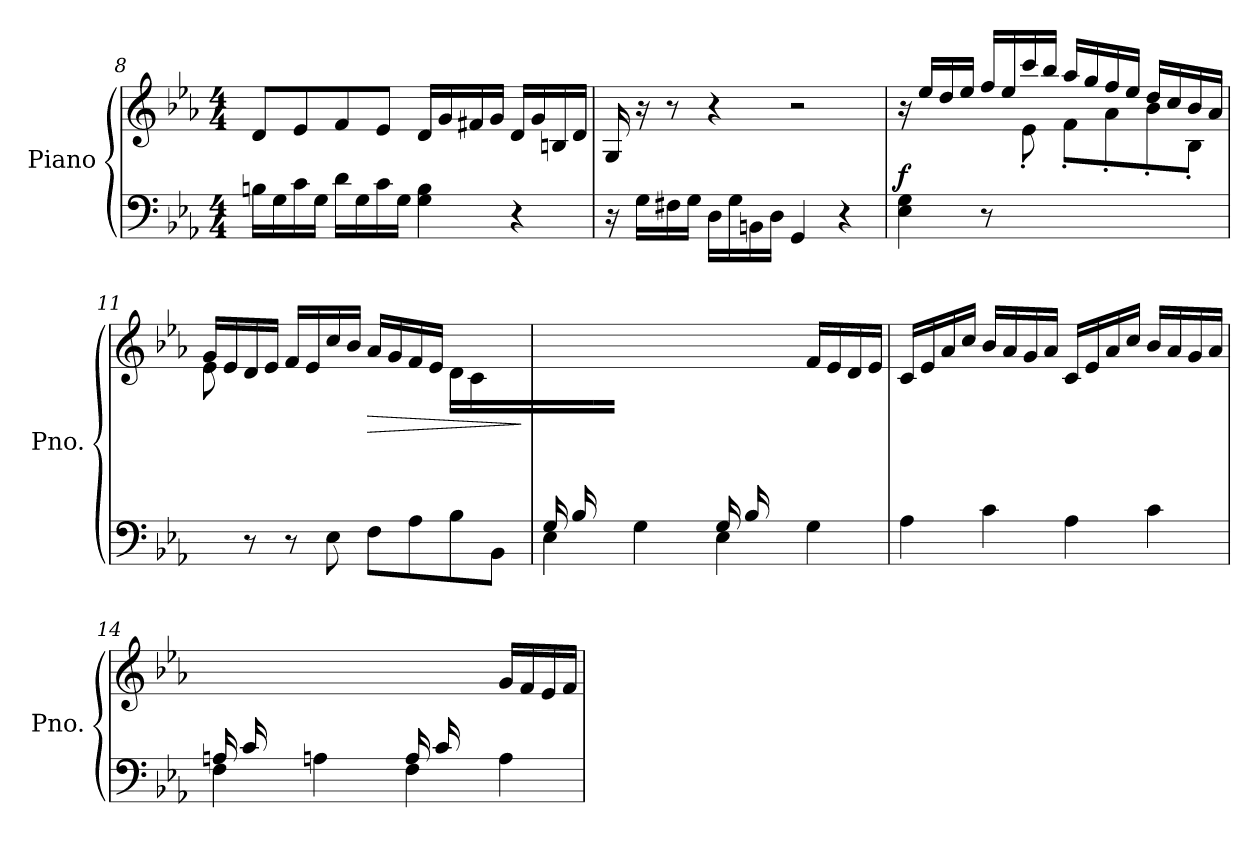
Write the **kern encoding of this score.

**kern	**kern	**dynam
*part1	*part1	*part1
*staff2	*staff1	*staff1/2
*I"Piano	*	*
*I'Pno.	*	*
*clefF4	*clefG2	*
*k[b-e-a-]	*k[b-e-a-]	*
*M4/4	*M4/4	*
=8	=8	=8
16Bn\LL	8d/L	.
16G\	.	.
16c\	8e-/	.
16G\JJ	.	.
16d\LL	8f/	.
16G\	.	.
16c\	8e-/J	.
16G\JJ	.	.
4G\ 4B\	16d/LL	.
.	16g/	.
.	16f#X/	.
.	16g/JJ	.
4r	16d/LL	.
.	16g/	.
.	16Bn/	.
.	16d/JJ	.
=9	=9	=9
16r	16G/	.
16G\LL	16r	.
16F#X\	8r	.
16G\JJ	.	.
16D\LL	4r	.
16G\	.	.
16BBn\	.	.
16D\JJ	.	.
4GG/	2r	.
4r	.	.
!!LO:LB:g=z
=10	=10	=10
*	*^	*
!	!	!	!LO:DY:a=2
4E-\ 4G\	16r	4.ryy	f
.	16ee-/LL	.	.
.	16dd/	.	.
.	16ee-/JJ	.	.
8r	16ff/LL	.	.
.	16ee-/	.	.
2ryy	16ccc/	8e-'\	.
.	16bb-/JJ	.	.
.	16aa-/LL	8f'\L	.
.	16gg/	.	.
.	16ff/	8a-'\	.
.	16ee-/JJ	.	.
.	16dd/LL	8b-'\	.
.	16cc/	.	.
8ryy	16b-/	8B-'\J	.
.	16a-/JJ	.	.
=11	=11	=11	=11
*^	*	*	*
2..ryy	8ryy	16g/LL	8e-\	.
.	.	16e-/	.	.
.	8r	16d/	8ryy	.
.	.	16e-/JJ	.	.
.	8r	16f/LL	2.ryy	.
.	.	16e-/	.	.
.	8E-\	16cc/	.	.
.	.	16b-/JJ	.	.
!	!	!	!	!LO:HP:b
.	8F\L	16a-/LL	.	>
.	.	16g/	.	.
.	8A-\	16f/	.	.
.	.	16e-/JJ	.	.
.	8B-\	16d\LL	.	.
.	.	16c\	.	.
16B-/	8BB-\J	8ryy	.	.
16A-/JJ	.	.	.	.
*v	*v	*	*	*
*	*v	*v	*
.	.	]
=12	=12	=12
*^	*	*
16G/LL	4E-\	8ryy	.
16B-/	.	.	.
4.ryy	.	16e-\	.
.	.	16g\JJ	.
.	4G\	16f/LL	.
.	.	16e-/	.
.	.	16d/	.
.	.	16e-/JJ	.
16G/LL	4E-\	8ryy	.
16B-/	.	.	.
4.ryy	.	16e-\	.
.	.	16g\JJ	.
.	4G\	16f/LL	.
.	.	16e-/	.
.	.	16d/	.
.	.	16e-/JJ	.
*v	*v	*	*
!!LO:PB:g=z
=13	=13	=13
4A-\	16c/LL	.
.	16e-/	.
.	16a-/	.
.	16cc/JJ	.
4c\	16b-/LL	.
.	16a-/	.
.	16g/	.
.	16a-/JJ	.
4A-\	16c/LL	.
.	16e-/	.
.	16a-/	.
.	16cc/JJ	.
4c\	16b-/LL	.
.	16a-/	.
.	16g/	.
.	16a-/JJ	.
=14	=14	=14
*^	*	*
16An/LL	4F\	8ryy	.
16c/	.	.	.
4.ryy	.	16f\	.
.	.	16an\JJ	.
.	4An\	16g/LL	.
.	.	16f/	.
.	.	16en/	.
.	.	16f/JJ	.
16A/LL	4F\	8ryy	.
16c/	.	.	.
4.ryy	.	16f\	.
.	.	16a\JJ	.
.	4A\	16g/LL	.
.	.	16f/	.
.	.	16e/	.
.	.	16f/JJ	.
*v	*v	*	*
=	=	=
*-	*-	*-
